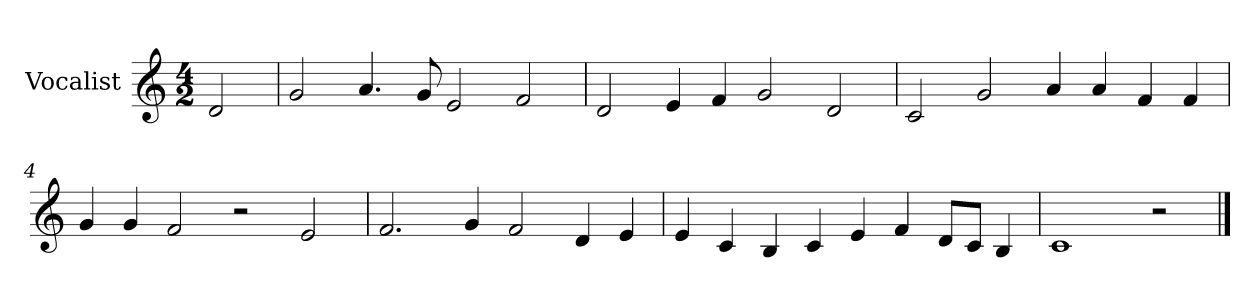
**kern
*part1
*staff1
*I"Vocalist
*k[]
*C:
*M4/2
=
2d
=1
2g
4.a
8g
2e
2f
=2
2d
4e
4f
2g
2d
=3
2c
2g
4a
4a
4f
4f
=4
4g
4g
2f
2r
2e
=5
2.f
4g
2f
4d
4e
=6
4e
4c
4B
4c
4e
4f
8dL
8cJ
4B
=7
1c
2r
==
*-
